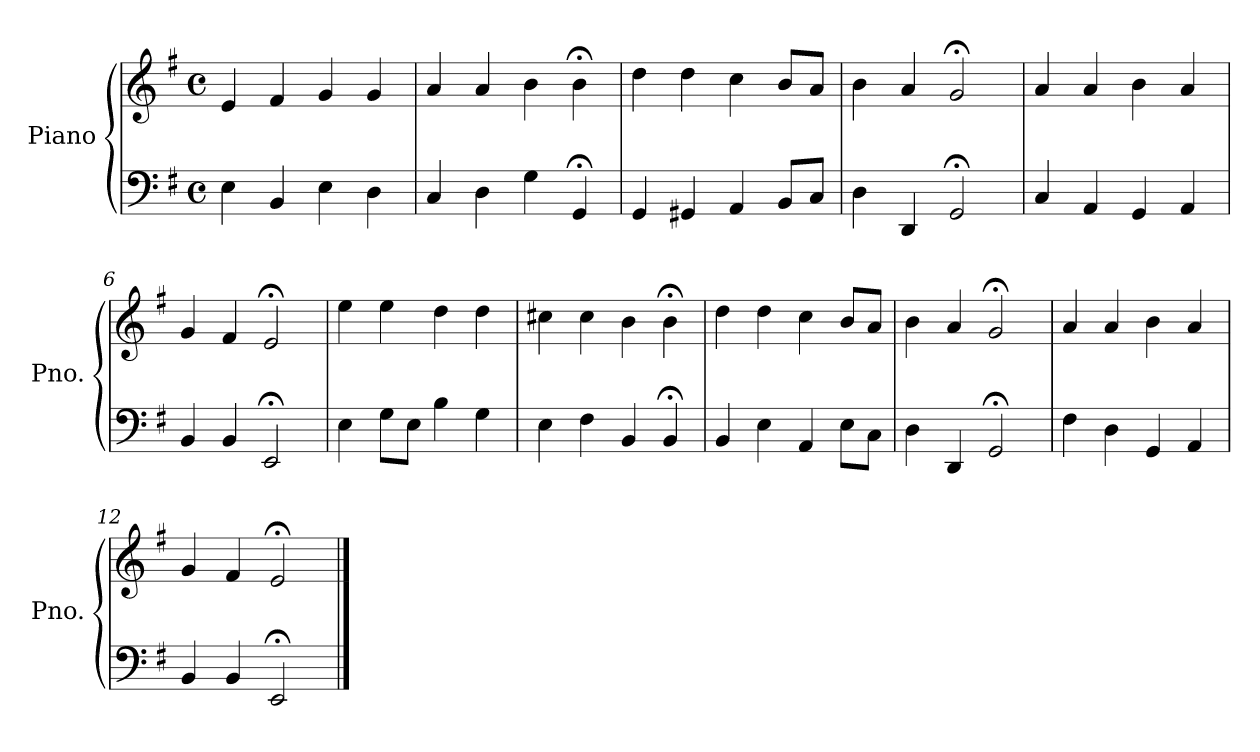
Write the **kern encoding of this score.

**kern	**kern
*part1	*part1
*staff2	*staff1
*I"Piano	*
*I'Pno.	*
*clefF4	*clefG2
*k[f#]	*k[f#]
*M4/4	*M4/4
*met(c)	*met(c)
=1	=1
4E\	4e/
4BB/	4f#/
4E\	4g/
4D\	4g/
=2	=2
4C/	4a/
4D\	4a/
4G\	4b\
4GG;</	4b;<\
=3	=3
4GG/	4dd\
4GG#X/	4dd\
4AA/	4cc\
8BB/L	8b/L
8C/J	8a/J
=4	=4
4D\	4b\
4DD/	4a/
2GG;</	2g;</
=5	=5
4C/	4a/
4AA/	4a/
4GG/	4b\
4AA/	4a/
=6	=6
4BB/	4g/
4BB/	4f#/
2EE;</	2e;</
=7	=7
4E\	4ee\
8G\L	4ee\
8E\J	.
4B\	4dd\
4G\	4dd\
!!LO:LB:g=z
=8	=8
4E\	4cc#X\
4F#\	4cc#\
4BB/	4b\
4BB;</	4b;<\
=9	=9
4BB/	4dd\
4E\	4dd\
4AA/	4cc\
8E\L	8b/L
8C\J	8a/J
=10	=10
4D\	4b\
4DD/	4a/
2GG;</	2g;</
=11	=11
4F#\	4a/
4D\	4a/
4GG/	4b\
4AA/	4a/
=12	=12
4BB/	4g/
4BB/	4f#/
2EE;</	2e;</
==	==
*-	*-
